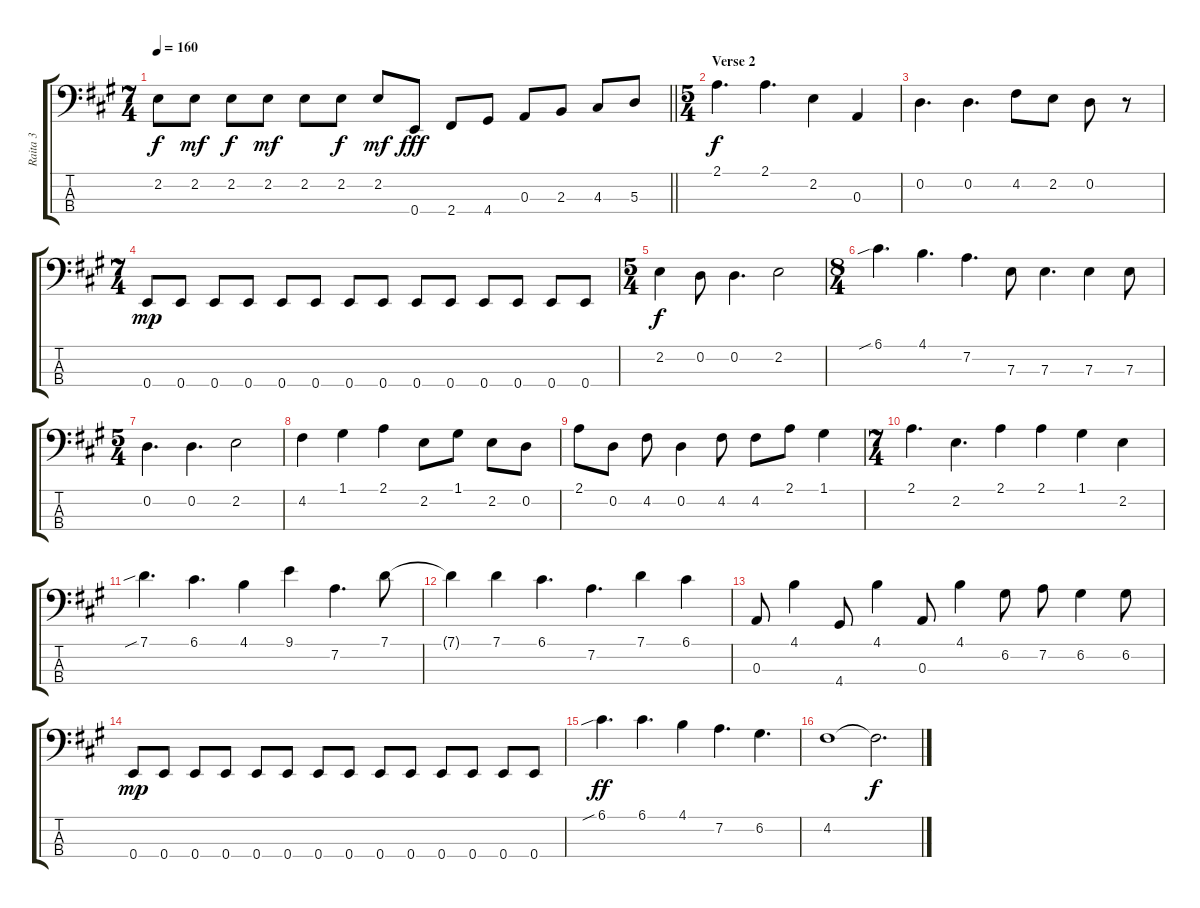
\track ("Raita 3" "Raita 3") {instrument electricbassfinger}
\staff {score tabs}
\tuning (G2 D2 A1 E1) {hide}
\ts (7 4)
\tempo 160
\clef f4
\barLineRight lightlight
\ks a
2.2.8{dy f} 2.2.8{dy mf} 2.2.8{dy f} 2.2.8{dy mf} 2.2.8 2.2.8{dy f} 2.2.8{dy mf} 0.4.8{dy fff} 2.4.8 4.4.8 0.3.8 2.3.8 4.3.8 5.3.8 |
\ts (5 4)
\section ("" "Verse 2")
2.1.4{d dy f} 2.1.4{d} 2.2.4 0.3.4 |
0.2.4{d} 0.2.4{d} 4.2.8 2.2.8 0.2.8 r.8 |
\ts (7 4)
0.4.8{dy mp} 0.4.8 0.4.8 0.4.8 0.4.8 0.4.8 0.4.8 0.4.8 0.4.8 0.4.8 0.4.8 0.4.8 0.4.8 0.4.8 |
\ts (5 4)
2.2.4{dy f} 0.2.8 0.2.4{d} 2.2.2 |
\ts (8 4)
6.1{sib}.4{d} 4.1.4{d} 7.2.4{d} 7.3.8 7.3.4{d} 7.3.4 7.3.8 |
\ts (5 4)
0.2.4{d} 0.2.4{d} 2.2.2 |
4.2.4 1.1.4 2.1.4 2.2.8 1.1.8 2.2.8 0.2.8 |
2.1.8 0.2.8 4.2.8 0.2.4 4.2.8 4.2.8 2.1.8 1.1.4 |
\ts (7 4)
2.1.4{d} 2.2.4{d} 2.1.4 2.1.4 1.1.4 2.2.4 |
7.1{sib}.4{d} 6.1.4{d} 4.1.4 9.1.4 7.2.4{d} 7.1.8 |
7.1{t}.4 7.1.4 6.1.4{d} 7.2.4{d} 7.1.4 6.1.4 |
0.3.8 4.1.4 4.4.8 4.1.4 0.3.8 4.1.4 6.2.8 7.2.8 6.2.4 6.2.8 |
0.4.8{dy mp} 0.4.8 0.4.8 0.4.8 0.4.8 0.4.8 0.4.8 0.4.8 0.4.8 0.4.8 0.4.8 0.4.8 0.4.8 0.4.8 |
6.1{sib}.4{d dy ff} 6.1.4{d} 4.1.4 7.2.4{d} 6.2.4{d} |
4.2.1 4.2{t}.2{d dy f}
